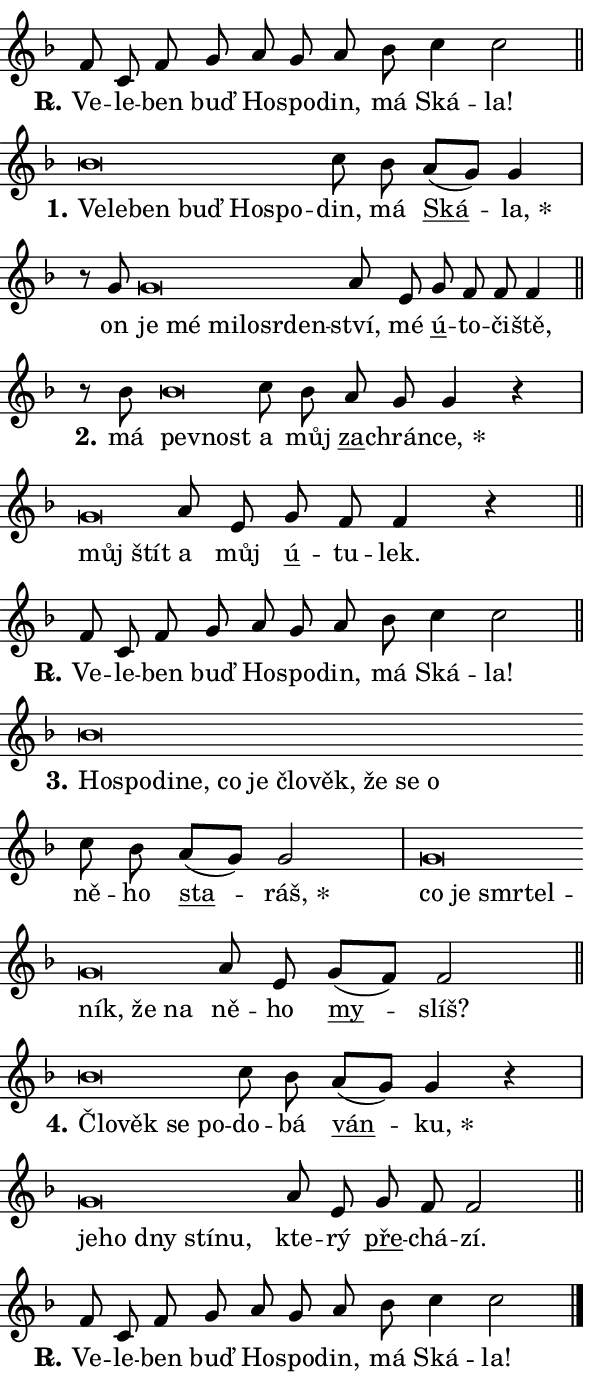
\version "2.24.0"
\header { tagline = "" }
\paper {
  indent = 0\cm
  top-margin = 0\cm
  right-margin = 0.13\cm % to fit lyric hyphens
  bottom-margin = 0\cm
  left-margin = 0\cm
  paper-width = 10\cm
  page-breaking = #ly:one-page-breaking
  system-system-spacing.basic-distance = #11
  score-system-spacing.basic-distance = #11
  ragged-last = ##f
}


%% Author: Thomas Morley
%% https://lists.gnu.org/archive/html/lilypond-user/2020-05/msg00002.html
#(define (line-position grob)
"Returns position of @var[grob} in current system:
   @code{'start}, if at first time-step
   @code{'end}, if at last time-step
   @code{'middle} otherwise
"
  (let* ((col (ly:item-get-column grob))
         (ln (ly:grob-object col 'left-neighbor))
         (rn (ly:grob-object col 'right-neighbor))
         (col-to-check-left (if (ly:grob? ln) ln col))
         (col-to-check-right (if (ly:grob? rn) rn col))
         (break-dir-left
           (and
             (ly:grob-property col-to-check-left 'non-musical #f)
             (ly:item-break-dir col-to-check-left)))
         (break-dir-right
           (and
             (ly:grob-property col-to-check-right 'non-musical #f)
             (ly:item-break-dir col-to-check-right))))
        (cond ((eqv? 1 break-dir-left) 'start)
              ((eqv? -1 break-dir-right) 'end)
              (else 'middle))))

#(define (tranparent-at-line-position vctor)
  (lambda (grob)
  "Relying on @code{line-position} select the relevant enry from @var{vctor}.
Used to determine transparency,"
    (case (line-position grob)
      ((end) (not (vector-ref vctor 0)))
      ((middle) (not (vector-ref vctor 1)))
      ((start) (not (vector-ref vctor 2))))))

noteHeadBreakVisibility =
#(define-music-function (break-visibility)(vector?)
"Makes @code{NoteHead}s transparent relying on @var{break-visibility}"
#{
  \override NoteHead.transparent =
    #(tranparent-at-line-position break-visibility)
#})

#(define delete-ledgers-for-transparent-note-heads
  (lambda (grob)
    "Reads whether a @code{NoteHead} is transparent.
If so this @code{NoteHead} is removed from @code{'note-heads} from
@var{grob}, which is supposed to be @code{LedgerLineSpanner}.
As a result ledgers are not printed for this @code{NoteHead}"
    (let* ((nhds-array (ly:grob-object grob 'note-heads))
           (nhds-list
             (if (ly:grob-array? nhds-array)
                 (ly:grob-array->list nhds-array)
                 '()))
           ;; Relies on the transparent-property being done before
           ;; Staff.LedgerLineSpanner.after-line-breaking is executed.
           ;; This is fragile ...
           (to-keep
             (remove
               (lambda (nhd)
                 (ly:grob-property nhd 'transparent #f))
               nhds-list)))
      ;; TODO find a better method to iterate over grob-arrays, similiar
      ;; to filter/remove etc for lists
      ;; For now rebuilt from scratch
      (set! (ly:grob-object grob 'note-heads)  '())
      (for-each
        (lambda (nhd)
          (ly:pointer-group-interface::add-grob grob 'note-heads nhd))
        to-keep))))

squashNotes = {
  \override NoteHead.X-extent = #'(-0.2 . 0.2)
  \override NoteHead.Y-extent = #'(-0.75 . 0)
  \override NoteHead.stencil =
    #(lambda (grob)
       (let ((pos (ly:grob-property grob 'staff-position)))
         (begin
           (if (< pos -7) (display "ERROR: Lower brevis then expected\n") (display ""))
           (if (<= pos -6) ly:text-interface::print ly:note-head::print))))
}
unSquashNotes = {
  \revert NoteHead.X-extent
  \revert NoteHead.Y-extent
  \revert NoteHead.stencil
}

hideNotes = \noteHeadBreakVisibility #begin-of-line-visible
unHideNotes = \noteHeadBreakVisibility #all-visible

% work-around for resetting accidentals
% https://lilypond.org/doc/v2.23/Documentation/notation/displaying-rhythms#unmetered-music
cadenzaMeasure = {
  \cadenzaOff
  \partial 1024 s1024
  \cadenzaOn
}

#(define-markup-command (accent layout props text) (markup?)
  "Underline accented syllable"
  (interpret-markup layout props
    #{\markup \override #'(offset . 4.3) \underline { #text }#}))

responsum = \markup \concat {
  "R" \hspace #-1.05 \path #0.1 #'((moveto 0 0.07) (lineto 0.9 0.8)) \hspace #0.05 "."
}

spaceSize = #0.6828661417322834 % exact space size for TeX Gyre Schola

\layout {
  \context {
    \Staff
    \remove "Time_signature_engraver"
    \override LedgerLineSpanner.after-line-breaking = #delete-ledgers-for-transparent-note-heads
  }
  \context {
    \Lyrics {
      \override LyricSpace.minimum-distance = \spaceSize
      \override LyricText.font-name = #"TeX Gyre Schola"
      \override LyricText.font-size = 1
      \override StanzaNumber.font-name = #"TeX Gyre Schola Bold"
      \override StanzaNumber.font-size = 1
    }
  }
  \context {
    \Score 
    \override NoteHead.text =
      #(lambda (grob) 
        (let ((pos (ly:grob-property grob 'staff-position)))
          #{\markup {
            \combine
              \halign #-0.55 \raise #(if (= pos -6) 0 0.5) \override #'(thickness . 2) \draw-line #'(3.2 . 0)
              \musicglyph "noteheads.sM1"
          }#}))
  }
}

% magnetic-lyrics.ily
%
%   written by
%     Jean Abou Samra <jean@abou-samra.fr>
%     Werner Lemberg <wl@gnu.org>
%
%   adapted by
%     Jiri Hon <jiri.hon@gmail.com>
%
% Version 2022-Apr-15

% https://www.mail-archive.com/lilypond-user@gnu.org/msg149350.html

#(define (Left_hyphen_pointer_engraver context)
   "Collect syllable-hyphen-syllable occurrences in lyrics and store
them in properties.  This engraver only looks to the left.  For
example, if the lyrics input is @code{foo -- bar}, it does the
following.

@itemize @bullet
@item
Set the @code{text} property of the @code{LyricHyphen} grob between
@q{foo} and @q{bar} to @code{foo}.

@item
Set the @code{left-hyphen} property of the @code{LyricText} grob with
text @q{foo} to the @code{LyricHyphen} grob between @q{foo} and
@q{bar}.
@end itemize

Use this auxiliary engraver in combination with the
@code{lyric-@/text::@/apply-@/magnetic-@/offset!} hook."
   (let ((hyphen #f)
         (text #f))
     (make-engraver
      (acknowledgers
       ((lyric-syllable-interface engraver grob source-engraver)
        (set! text grob)))
      (end-acknowledgers
       ((lyric-hyphen-interface engraver grob source-engraver)
        ;(when (not (grob::has-interface grob 'lyric-space-interface))
          (set! hyphen grob)));)
      ((stop-translation-timestep engraver)
       (when (and text hyphen)
         (ly:grob-set-object! text 'left-hyphen hyphen))
       (set! text #f)
       (set! hyphen #f)))))

#(define (lyric-text::apply-magnetic-offset! grob)
   "If the space between two syllables is less than the value in
property @code{LyricText@/.details@/.squash-threshold}, move the right
syllable to the left so that it gets concatenated with the left
syllable.

Use this function as a hook for
@code{LyricText@/.after-@/line-@/breaking} if the
@code{Left_@/hyphen_@/pointer_@/engraver} is active."
   (let ((hyphen (ly:grob-object grob 'left-hyphen #f)))
     (when hyphen
       (let ((left-text (ly:spanner-bound hyphen LEFT)))
         (when (grob::has-interface left-text 'lyric-syllable-interface)
           (let* ((common (ly:grob-common-refpoint grob left-text X))
                  (this-x-ext (ly:grob-extent grob common X))
                  (left-x-ext
                   (begin
                     ;; Trigger magnetism for left-text.
                     (ly:grob-property left-text 'after-line-breaking)
                     (ly:grob-extent left-text common X)))
                  ;; `delta` is the gap width between two syllables.
                  (delta (- (interval-start this-x-ext)
                            (interval-end left-x-ext)))
                  (details (ly:grob-property grob 'details))
                  (threshold (assoc-get 'squash-threshold details 0.2)))
             (when (< delta threshold)
               (let* (;; We have to manipulate the input text so that
                      ;; ligatures crossing syllable boundaries are not
                      ;; disabled.  For languages based on the Latin
                      ;; script this is essentially a beautification.
                      ;; However, for non-Western scripts it can be a
                      ;; necessity.
                      (lt (ly:grob-property left-text 'text))
                      (rt (ly:grob-property grob 'text))
                      (is-space (grob::has-interface hyphen 'lyric-space-interface))
                      (space (if is-space " " ""))
                      (extra-delta (if is-space spaceSize 0))
                      ;; Append new syllable.
                      (ltrt-space (if (and (string? lt) (string? rt))
                                (string-append lt space rt)
                                (make-concat-markup (list lt space rt))))
                      ;; Right-align `ltrt` to the right side.
                      (ltrt-space-markup (grob-interpret-markup
                               grob
                               (make-translate-markup
                                (cons (interval-length this-x-ext) 0)
                                (make-right-align-markup ltrt-space)))))
                 (begin
                   ;; Don't print `left-text`.
                   (ly:grob-set-property! left-text 'stencil #f)
                   ;; Set text and stencil (which holds all collected
                   ;; syllables so far) and shift it to the left.
                   (ly:grob-set-property! grob 'text ltrt-space)
                   (ly:grob-set-property! grob 'stencil ltrt-space-markup)
                   (ly:grob-translate-axis! grob (- (- delta extra-delta)) X))))))))))


#(define (lyric-hyphen::displace-bounds-first grob)
   ;; Make very sure this callback isn't triggered too early.
   (let ((left (ly:spanner-bound grob LEFT))
         (right (ly:spanner-bound grob RIGHT)))
     (ly:grob-property left 'after-line-breaking)
     (ly:grob-property right 'after-line-breaking)
     (ly:lyric-hyphen::print grob)))

squashThreshold = #0.4

\layout {
  \context {
    \Lyrics
    \consists #Left_hyphen_pointer_engraver
    \override LyricText.after-line-breaking =
      #lyric-text::apply-magnetic-offset!
    \override LyricHyphen.stencil = #lyric-hyphen::displace-bounds-first
    \override LyricText.details.squash-threshold = \squashThreshold
    \override LyricHyphen.minimum-distance = 0
    \override LyricHyphen.minimum-length = \squashThreshold
  }
}

squashText = \override LyricText.details.squash-threshold = 9999
unSquashText = \override LyricText.details.squash-threshold = \squashThreshold

leftText = \override LyricText.self-alignment-X = #LEFT
unLeftText = \revert LyricText.self-alignment-X

starOffset = #(lambda (grob) 
                (let ((x_offset (ly:self-alignment-interface::aligned-on-x-parent grob)))
                  (if (= x_offset 0) 0 (+ x_offset 1.2))))

star = #(define-music-function (syllable)(string?)
"Append star separator at the end of a syllable"
#{
  \once \override LyricText.X-offset = #starOffset
  \lyricmode { \markup {
    #syllable
    \override #'((font-name . "TeX Gyre Schola Bold")) \hspace #0.2 \lower #0.65 \larger "*"
  } }
#})

starAccent = #(define-music-function (syllable)(string?)
"Append star separator at the end of a syllable and make accent"
#{
  \once \override LyricText.X-offset = #starOffset
  \lyricmode { \markup {
    \accent #syllable
    \override #'((font-name . "TeX Gyre Schola Bold")) \hspace #0.2 \lower #0.65 \larger "*"
  } }
#})

breath = #(define-music-function (syllable)(string?)
"Append breathing indicator at the end of a syllable"
#{
  \lyricmode { \markup { #syllable "+" } }
#})

optionalBreath = #(define-music-function (syllable)(string?)
"Append optional breathing indicator at the end of a syllable"
#{
  \lyricmode { \markup { #syllable "(+)" } }
#})


\score {
    <<
        \new Voice = "melody" { \cadenzaOn \key f \major \relative { f'8 c f g \bar "" a g a bes \bar "" c4 c2 \cadenzaMeasure \bar "||" \break } }
        \new Lyrics \lyricsto "melody" { \lyricmode { \set stanza = \responsum
Ve -- le -- ben buď Ho -- spo -- din, má Ská -- la! } }
    >>
    \layout {}
}

\score {
    <<
        \new Voice = "melody" { \cadenzaOn \key f \major \relative { \squashNotes bes'\breve*1/16 \hideNotes \breve*1/16 \bar "" \breve*1/16 \bar "" \breve*1/16 \bar "" \breve*1/16 \breve*1/16 \bar "" \unHideNotes \unSquashNotes c8 bes \bar "" a[( g)] g4 \cadenzaMeasure \bar "|" r8 g8 \squashNotes g\breve*1/16 \hideNotes \breve*1/16 \bar "" \breve*1/16 \bar "" \breve*1/16 \bar "" \breve*1/16 \breve*1/16 \bar "" \unHideNotes \unSquashNotes a8 e \bar "" g f f f4 \cadenzaMeasure \bar "||" \break } }
        \new Lyrics \lyricsto "melody" { \lyricmode { \set stanza = "1."
\leftText Ve -- \squashText le -- ben buď Ho -- spo -- \unLeftText \unSquashText din, má \markup \accent Ská -- \star la, on \leftText je \squashText mé mi -- lo -- sr -- den -- \unLeftText \unSquashText ství, mé \markup \accent ú -- to -- či -- ště, } }
    >>
    \layout {}
}

\score {
    <<
        \new Voice = "melody" { \cadenzaOn \key f \major \relative { r8 bes'8 \squashNotes bes\breve*1/16 \hideNotes \breve*1/16 \bar "" \unHideNotes \unSquashNotes c8 bes \bar "" a g g4 r \cadenzaMeasure \bar "|" \squashNotes g\breve*1/16 \hideNotes \breve*1/16 \bar "" \unHideNotes \unSquashNotes a8 e \bar "" g f f4 r \cadenzaMeasure \bar "||" \break } }
        \new Lyrics \lyricsto "melody" { \lyricmode { \set stanza = "2."
má \leftText pev -- \squashText nost \unLeftText \unSquashText a můj \markup \accent za -- chrán -- \star ce, \leftText můj \squashText štít \unLeftText \unSquashText a můj \markup \accent ú -- tu -- lek. } }
    >>
    \layout {}
}

\score {
    <<
        \new Voice = "melody" { \cadenzaOn \key f \major \relative { f'8 c f g \bar "" a g a bes \bar "" c4 c2 \cadenzaMeasure \bar "||" \break } }
        \new Lyrics \lyricsto "melody" { \lyricmode { \set stanza = \responsum
Ve -- le -- ben buď Ho -- spo -- din, má Ská -- la! } }
    >>
    \layout {}
}

\score {
    <<
        \new Voice = "melody" { \cadenzaOn \key f \major \relative { \squashNotes bes'\breve*1/16 \hideNotes \breve*1/16 \bar "" \breve*1/16 \bar "" \breve*1/16 \bar "" \breve*1/16 \bar "" \breve*1/16 \bar "" \breve*1/16 \bar "" \breve*1/16 \bar "" \breve*1/16 \bar "" \breve*1/16 \breve*1/16 \bar "" \unHideNotes \unSquashNotes c8 bes \bar "" a[( g)] g2 \cadenzaMeasure \bar "|" \squashNotes g\breve*1/16 \hideNotes \breve*1/16 \bar "" \breve*1/16 \bar "" \breve*1/16 \bar "" \breve*1/16 \bar "" \breve*1/16 \breve*1/16 \bar "" \unHideNotes \unSquashNotes a8 e \bar "" g[( f)] f2 \cadenzaMeasure \bar "||" \break } }
        \new Lyrics \lyricsto "melody" { \lyricmode { \set stanza = "3."
\leftText Ho -- \squashText spo -- di -- ne, co je člo -- věk, že se o \unLeftText \unSquashText ně -- ho \markup \accent sta -- \star ráš, \leftText co \squashText je smr -- tel -- ník, že na \unLeftText \unSquashText ně -- ho \markup \accent my -- slíš? } }
    >>
    \layout {}
}

\score {
    <<
        \new Voice = "melody" { \cadenzaOn \key f \major \relative { \squashNotes bes'\breve*1/16 \hideNotes \breve*1/16 \bar "" \breve*1/16 \breve*1/16 \bar "" \unHideNotes \unSquashNotes c8 bes \bar "" a[( g)] g4 r \cadenzaMeasure \bar "|" \squashNotes g\breve*1/16 \hideNotes \breve*1/16 \bar "" \breve*1/16 \bar "" \breve*1/16 \breve*1/16 \bar "" \unHideNotes \unSquashNotes a8 e \bar "" g f f2 \cadenzaMeasure \bar "||" \break } }
        \new Lyrics \lyricsto "melody" { \lyricmode { \set stanza = "4."
\leftText Člo -- \squashText věk se po -- \unLeftText \unSquashText do -- bá \markup \accent ván -- \star ku, \leftText je -- \squashText ho dny stí -- nu, \unLeftText \unSquashText kte -- rý \markup \accent pře -- chá -- zí. } }
    >>
    \layout {}
}

\score {
    <<
        \new Voice = "melody" { \cadenzaOn \key f \major \relative { f'8 c f g \bar "" a g a bes \bar "" c4 c2 \cadenzaMeasure \bar "||" \break } \bar "|." }
        \new Lyrics \lyricsto "melody" { \lyricmode { \set stanza = \responsum
Ve -- le -- ben buď Ho -- spo -- din, má Ská -- la! } }
    >>
    \layout {}
}
